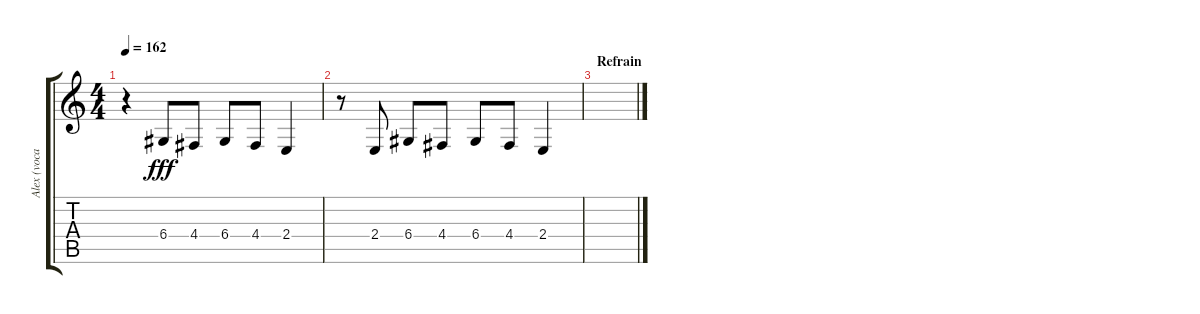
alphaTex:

\track ("Alex (vocal)" "Alex (voca") {instrument tenorsax}
\staff {score tabs}
\tuning (E4 B3 G3 D3 A2 E2) {hide}
\ts (4 4)
\tempo 162
\clef g2
\ks c
r.4{dy fff} 6.4.8 4.4.8 6.4.8 4.4.8 2.4.4 |
r.8 2.4.8 6.4.8 4.4.8 6.4.8 4.4.8 2.4.4 |
\section ("" "Refrain")
